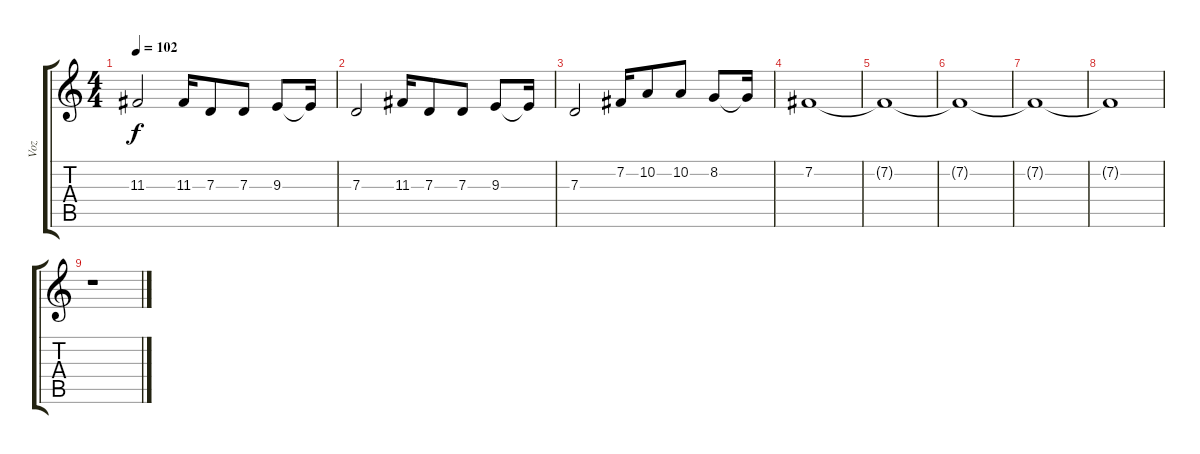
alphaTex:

\track ("Voz" "Voz") {instrument harmonica}
\staff {score tabs}
\tuning (E4 B3 G3 D3 A2 E2) {hide}
\ts (4 4)
\tempo 102
\clef g2
\ks c
11.3.2{dy f} 11.3.16 7.3.8 7.3.8 9.3.8 9.3{t}.16 |
7.3.2 11.3.16 7.3.8 7.3.8 9.3.8 9.3{t}.16 |
7.3.2 7.2.16 10.2.8 10.2.8 8.2.8 8.2{t}.16 |
7.2.1 |
7.2{t}.1 |
7.2{t}.1 |
7.2{t}.1 |
7.2{t}.1 |
r.1
